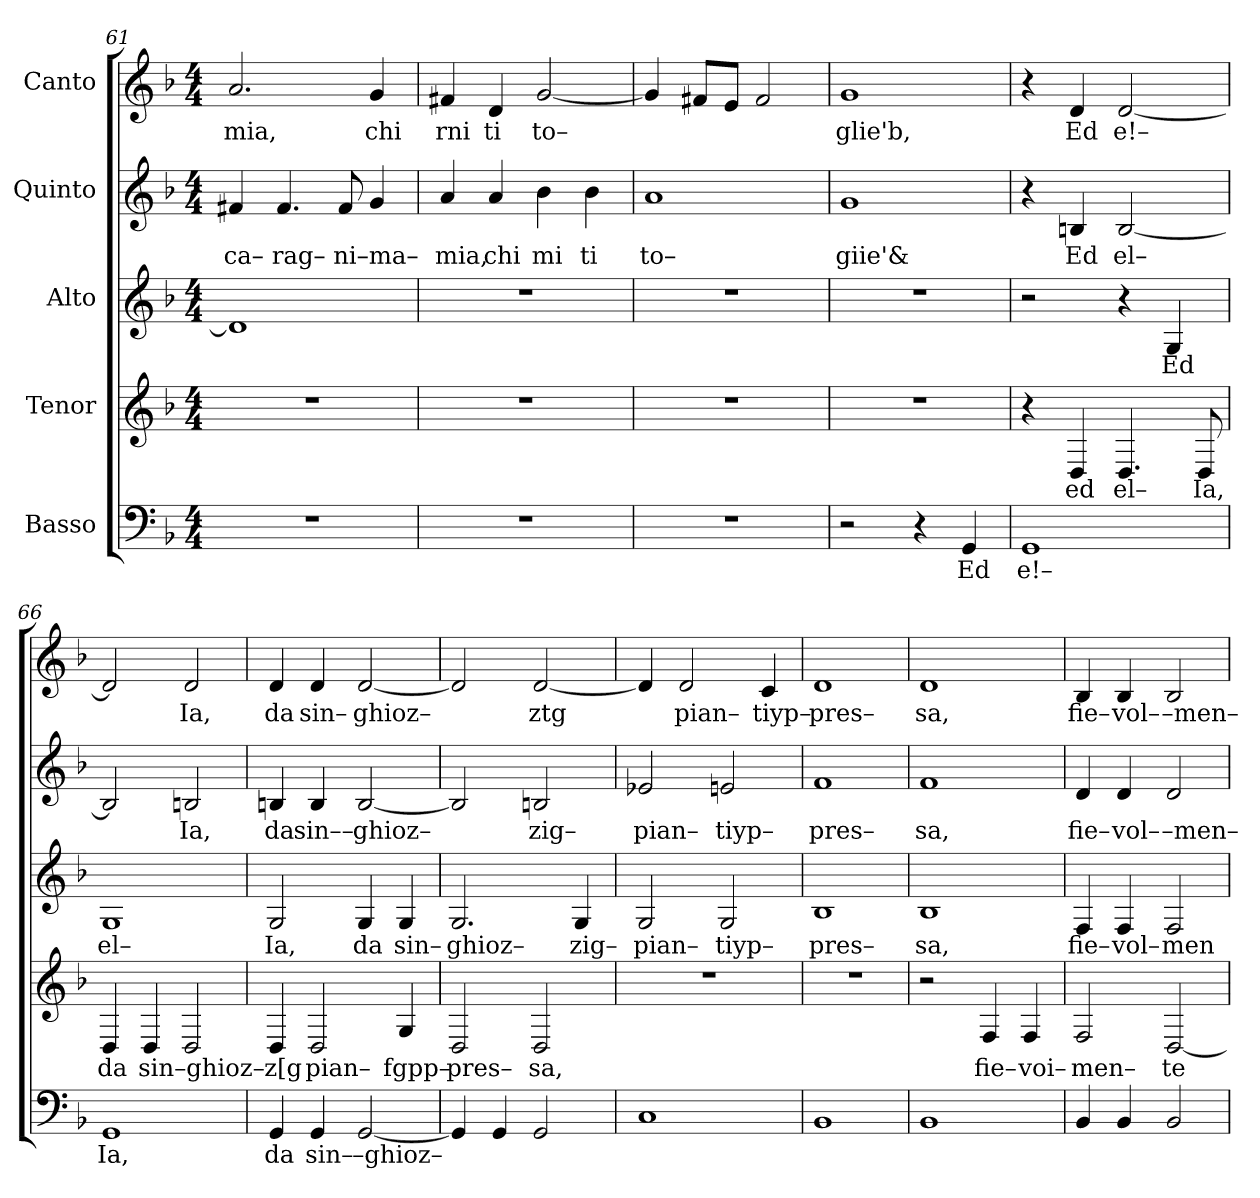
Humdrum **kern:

**kern	**text	**kern	**text	**kern	**text	**kern	**text	**kern	**text
*part5	*part5	*part4	*part4	*part3	*part3	*part2	*part2	*part1	*part1
*staff5	*staff5	*staff4	*staff4	*staff3	*staff3	*staff2	*staff2	*staff1	*staff1
*I"Basso	*	*I"Tenor	*	*I"Alto	*	*I"Quinto	*	*I"Canto	*
*clefF4	*	*clefG2	*	*clefG2	*	*clefG2	*	*clefG2	*
*k[b-]	*	*k[b-]	*	*k[b-]	*	*k[b-]	*	*k[b-]	*
*F:	*	*F:	*	*F:	*	*F:	*	*F:	*
*M4/4	*	*M4/4	*	*M4/4	*	*M4/4	*	*M4/4	*
=61	=61	=61	=61	=61	=61	=61	=61	=61	=61
!	!	!	!	!	!	!	!LO:LY:b	!	!LO:LY:b
1r	.	1r	.	1d]	.	4f#X/	ca–	2.a/	mia,
!	!	!	!	!	!	!	!LO:LY:b	!	!
.	.	.	.	.	.	4.f#/	rag–	.	.
!	!	!	!	!	!	!	!LO:LY:b	!	!
.	.	.	.	.	.	8f#/	ni–ma–	.	.
!	!	!	!	!	!	!	!	!	!LO:LY:b
.	.	.	.	.	.	4g/	.	4g/	chi
=62	=62	=62	=62	=62	=62	=62	=62	=62	=62
!	!	!	!	!	!	!	!LO:LY:b	!	!LO:LY:b
1r	.	1r	.	1r	.	4a/	mia,	4f#X/	rni
!	!	!	!	!	!	!	!LO:LY:b	!	!LO:LY:b
.	.	.	.	.	.	4a/	chi	4d/	ti
!	!	!	!	!	!	!	!LO:LY:b	!	!LO:LY:b
.	.	.	.	.	.	4b-\	mi	[2g/	to–
!	!	!	!	!	!	!	!LO:LY:b	!	!
.	.	.	.	.	.	4b-\	ti	.	.
=63	=63	=63	=63	=63	=63	=63	=63	=63	=63
!	!	!	!	!	!	!	!LO:LY:b	!	!
1r	.	1r	.	1r	.	1a	to–	4g/]	.
.	.	.	.	.	.	.	.	8f#X/L	.
.	.	.	.	.	.	.	.	8e/J	.
.	.	.	.	.	.	.	.	2f#/	.
=64	=64	=64	=64	=64	=64	=64	=64	=64	=64
!	!	!	!	!	!	!	!LO:LY:b	!	!LO:LY:b
2r	.	1r	.	1r	.	1g	giie'&	1g	glie'b,
4r	.	.	.	.	.	.	.	.	.
!	!LO:LY:b	!	!	!	!	!	!	!	!
4GG/	Ed	.	.	.	.	.	.	.	.
=65	=65	=65	=65	=65	=65	=65	=65	=65	=65
!	!LO:LY:b	!	!	!	!	!	!	!	!
1GG	e!–	4r	.	2r	.	4r	.	4r	.
!	!	!	!LO:LY:b	!	!	!	!LO:LY:b	!	!LO:LY:b
.	.	4D/	ed	.	.	4Bn/	Ed	4d/	Ed
!	!	!	!LO:LY:b	!	!	!	!LO:LY:b	!	!LO:LY:b
.	.	4.D/	el–	4r	.	[2B/	el–	[2d/	e!–
!	!	!	!	!	!LO:LY:b	!	!	!	!
.	.	.	.	4G/	Ed	.	.	.	.
!	!	!	!LO:LY:b	!	!	!	!	!	!
.	.	8D/	Ia,	.	.	.	.	.	.
=66	=66	=66	=66	=66	=66	=66	=66	=66	=66
!	!LO:LY:b	!	!LO:LY:b	!	!LO:LY:b	!	!	!	!
1GG	Ia,	4D/	da	1G	el–	2B/]	.	2d/]	.
!	!	!	!LO:LY:b	!	!	!	!	!	!
.	.	4D/	sin–ghioz–	.	.	.	.	.	.
!	!	!	!	!	!	!	!LO:LY:b	!	!LO:LY:b
.	.	2D/	.	.	.	2Bn/	Ia,	2d/	Ia,
=67	=67	=67	=67	=67	=67	=67	=67	=67	=67
!	!LO:LY:b	!	!LO:LY:b	!	!LO:LY:b	!	!LO:LY:b	!	!LO:LY:b
4GG/	da	4D/	z[g	2G/	Ia,	4Bn/	da	4d/	da
!	!LO:LY:b	!	!LO:LY:b	!	!	!	!LO:LY:b	!	!LO:LY:b
4GG/	sin–	2D/	pian–	.	.	4B/	sin––	4d/	sin–
!	!LO:LY:b	!	!	!	!LO:LY:b	!	!LO:LY:b	!	!LO:LY:b
[2GG/	–ghioz–	.	.	4G/	da	[2B/	ghioz–	[2d/	ghioz–
!	!	!	!LO:LY:b	!	!LO:LY:b	!	!	!	!
.	.	4G/	fgpp–	4G/	sin–	.	.	.	.
=68	=68	=68	=68	=68	=68	=68	=68	=68	=68
!	!	!	!LO:LY:b	!	!LO:LY:b	!	!	!	!
4GG/]	.	2D/	pres–	2.G/	ghioz–	2B/]	.	2d/]	.
4GG/	.	.	.	.	.	.	.	.	.
!	!	!	!LO:LY:b	!	!	!	!LO:LY:b	!	!LO:LY:b
2GG/	.	2D/	sa,	.	.	2Bn/	zig–	[2d/	ztg
!	!	!	!	!	!LO:LY:b	!	!	!	!
.	.	.	.	4G/	zig–	.	.	.	.
=69	=69	=69	=69	=69	=69	=69	=69	=69	=69
!	!	!	!	!	!LO:LY:b	!	!LO:LY:b	!	!
1C	.	1r	.	2G/	pian–	2e-X/	pian–	4d/]	.
!	!	!	!	!	!	!	!	!	!LO:LY:b
.	.	.	.	.	.	.	.	2d/	pian–
!	!	!	!	!	!LO:LY:b	!	!LO:LY:b	!	!
.	.	.	.	2G/	tiyp–	2en/	tiyp–	.	.
!	!	!	!	!	!	!	!	!	!LO:LY:b
.	.	.	.	.	.	.	.	4c/	tiyp–
=70	=70	=70	=70	=70	=70	=70	=70	=70	=70
!	!	!	!	!	!LO:LY:b	!	!LO:LY:b	!	!LO:LY:b
1BB-	.	1r	.	1B-	pres–	1f	pres–	1d	pres–
=71	=71	=71	=71	=71	=71	=71	=71	=71	=71
!	!	!	!	!	!LO:LY:b	!	!LO:LY:b	!	!LO:LY:b
1BB-	.	2r	.	1B-	sa,	1f	sa,	1d	sa,
!	!	!	!LO:LY:b	!	!	!	!	!	!
.	.	4F/	fie–	.	.	.	.	.	.
!	!	!	!LO:LY:b	!	!	!	!	!	!
.	.	4F/	voi–	.	.	.	.	.	.
=72	=72	=72	=72	=72	=72	=72	=72	=72	=72
!	!	!	!LO:LY:b	!	!LO:LY:b	!	!LO:LY:b	!	!LO:LY:b
4BB-/	.	2F/	men–	4F/	fie–	4d/	fie–	4B-/	fie–
!	!	!	!	!	!LO:LY:b	!	!LO:LY:b	!	!LO:LY:b
4BB-/	.	.	.	4F/	vol–	4d/	vol–	4B-/	vol–
!	!	!	!LO:LY:b	!	!LO:LY:b	!	!LO:LY:b	!	!LO:LY:b
2BB-/	.	[2D/	te	2F/	men	2d/	–men–	2B-/	–men–
=	=	=	=	=	=	=	=	=	=
*-	*-	*-	*-	*-	*-	*-	*-	*-	*-
